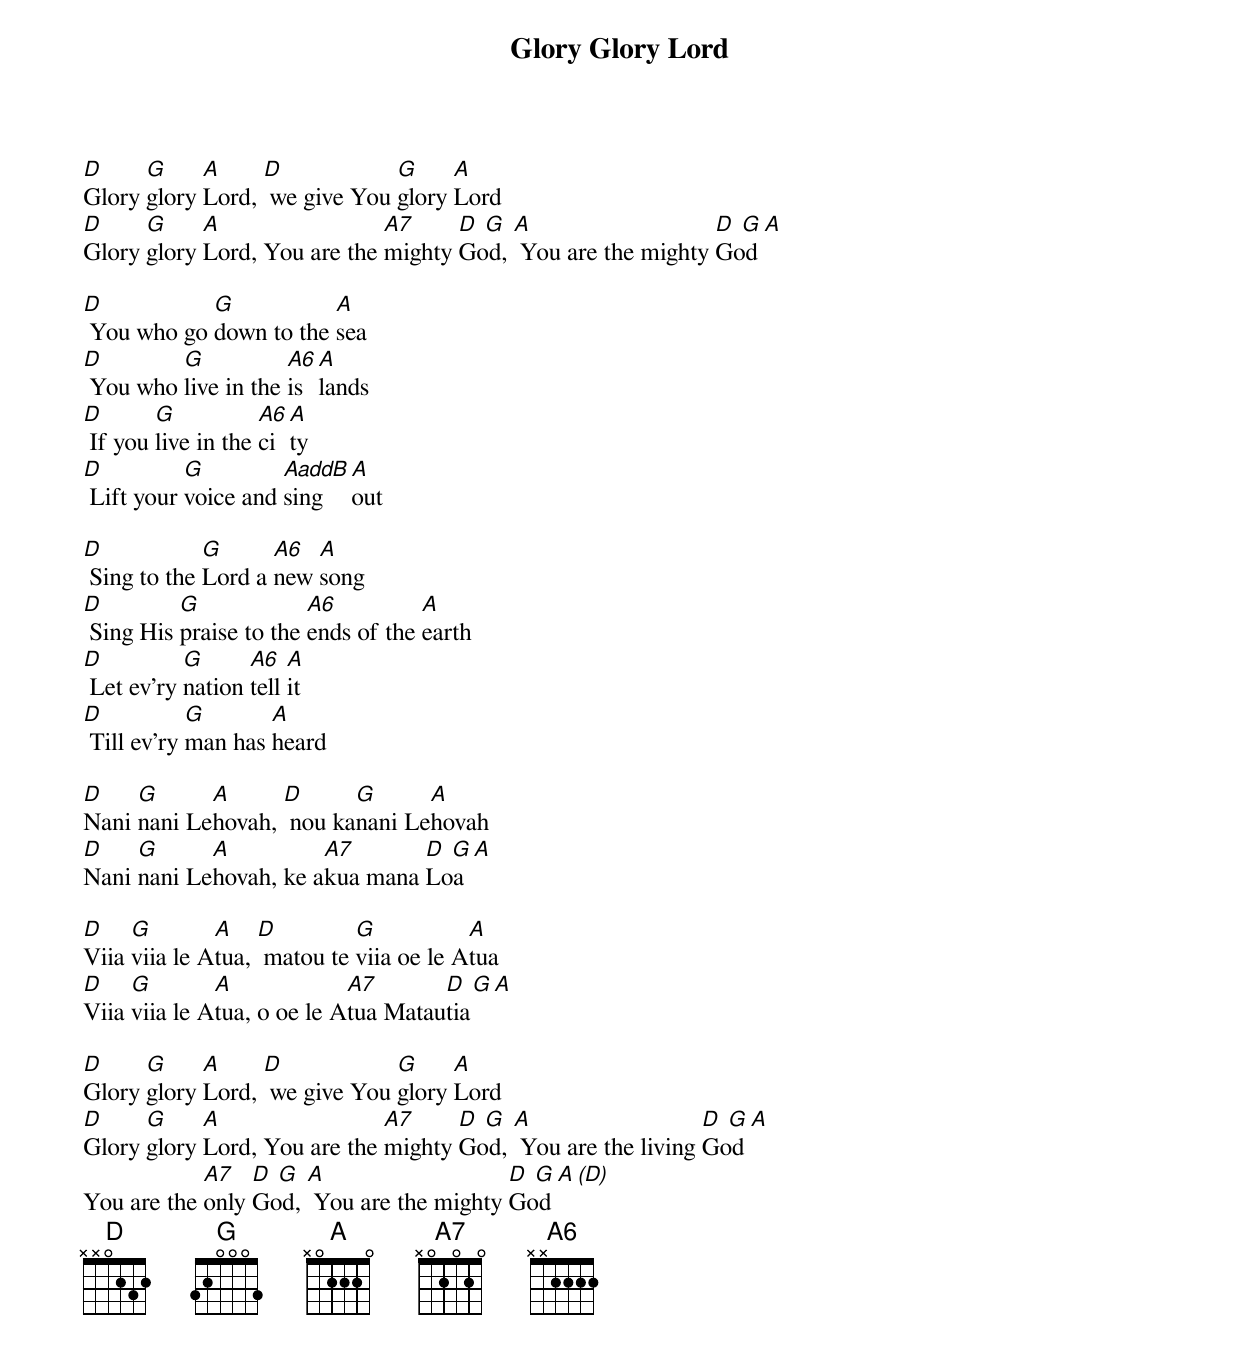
{title: Glory Glory Lord}
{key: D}
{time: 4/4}
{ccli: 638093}
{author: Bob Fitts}
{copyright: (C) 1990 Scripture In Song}

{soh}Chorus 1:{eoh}
[D]Glory [G]glory [A]Lord, [D] we give You [G]glory [A]Lord
[D]Glory [G]glory [A]Lord, You are the [A7]mighty [D  G]God, [A] You are the mighty [D  G]God [A]

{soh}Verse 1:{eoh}
[D] You who go [G]down to the [A]sea
[D] You who [G]live in the [A6]is[A]lands
[D] If you [G]live in the [A6]ci[A]ty
[D] Lift your [G]voice and [AaddB]sing [A]out

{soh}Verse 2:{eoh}
[D] Sing to the [G]Lord a [A6]new [A]song
[D] Sing His [G]praise to the [A6]ends of the [A]earth
[D] Let ev'ry [G]nation [A6]tell [A]it
[D] Till ev'ry [G]man has [A]heard

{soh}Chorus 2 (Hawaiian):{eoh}
[D]Nani [G]nani Le[A]hovah, [D] nou ka[G]nani Le[A]hovah
[D]Nani [G]nani Le[A]hovah, ke a[A7]kua mana [D  G]Loa [A]

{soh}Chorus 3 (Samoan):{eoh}
[D]Viia [G]viia le A[A]tua, [D] matou te [G]viia oe le A[A]tua
[D]Viia [G]viia le A[A]tua, o oe le A[A7]tua Matau[D  G]tia [A]

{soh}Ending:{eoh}
[D]Glory [G]glory [A]Lord, [D] we give You [G]glory [A]Lord
[D]Glory [G]glory [A]Lord, You are the [A7]mighty [D  G]God, [A] You are the living [D  G]God [A]
You are the [A7]only [D  G]God, [A] You are the mighty [D  G]God [A][(D)]
